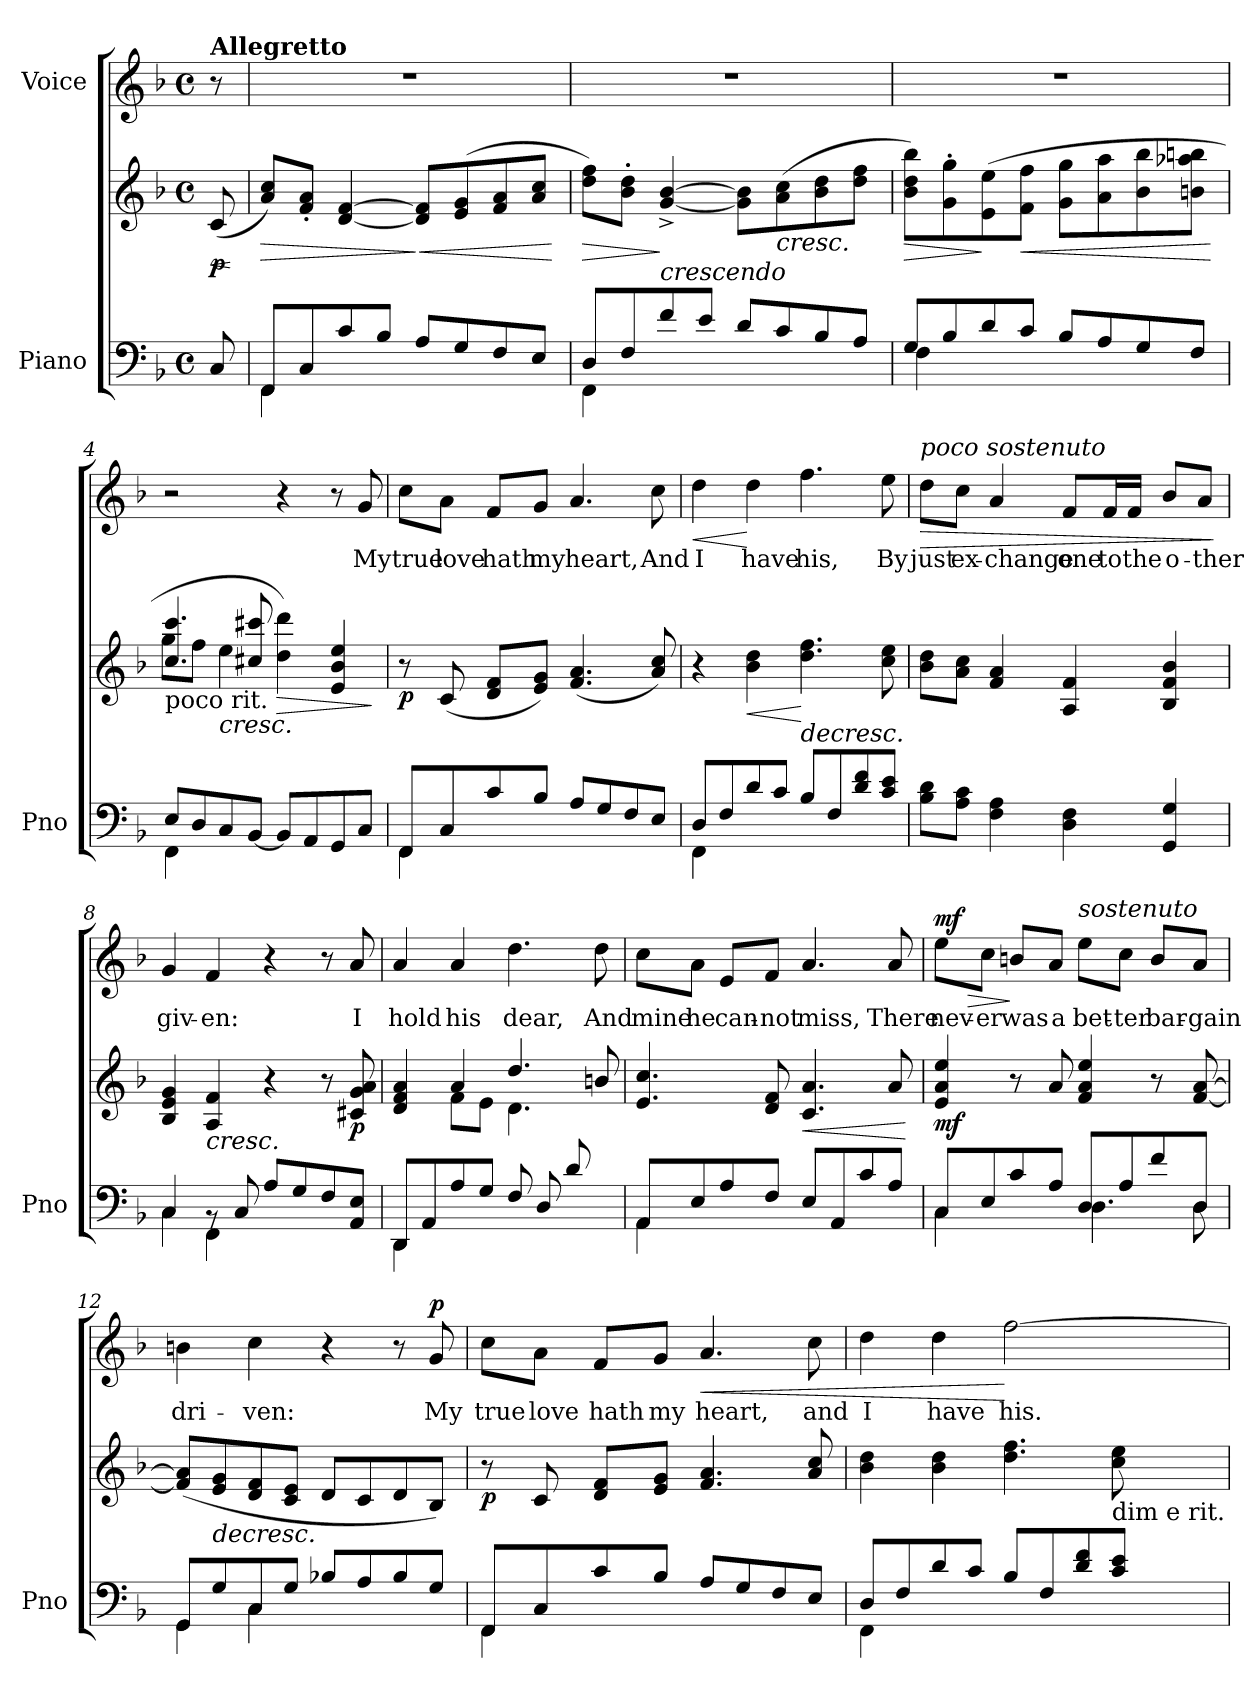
**kern	**kern	**dynam	**kern	**text	**dynam
*part2	*part2	*part2	*part1	*part1	*part1
*staff3	*staff2	*staff2/3	*staff1	*staff1	*staff1
*I"Piano	*	*	*I"Voice	*	*
*I'Pno	*	*	*	*	*
*clefF4	*clefG2	*	*clefG2	*	*
*k[b-]	*k[b-]	*	*k[b-]	*	*
*M4/4	*M4/4	*	*M4/4	*	*
*met(c)	*met(c)	*	*met(c)	*	*
=	=	=	=	=	=
!	!	!	!LO:TX:a:B:t=Allegretto	!	!
!	!	!LO:HP:b	!	!	!
!	!	!LO:DY:n=1:b	!	!	!
8C/	(>8c/	< p	8r	.	.
.	.	[	.	.	.
=1	=1	=1	=1	=1	=1
*^	*	*	*	*	*
!	!	!	!LO:HP:b	!	!	!
8FF/L	4FF\	8a/ 8cc/L)	>	1r	.	.
8C/	.	8f/' 8a/'J	.	.	.	.
8c/	2.ryy	[4d/ [4f/	.	.	.	.
8B-/J	.	.	.	.	.	.
!	!	!	!LO:HP:n=1:b	!	!	!
8A/L	.	8d/] 8f/]L	] <	.	.	.
8G/	.	(>8e/ 8g/	.	.	.	.
8F/	.	8f/ 8a/	.	.	.	.
8E/J	.	8a/ 8cc/J	.	.	.	.
*v	*v	*	*	*	*	*
.	.	[	.	.	.
=2	=2	=2	=2	=2	=2
*^	*	*	*	*	*
!	!	!	!LO:HP:b	!	!	!
8D/L	4FF\	8dd\ 8ff\L)	>	1r	.	.
8F/	.	8b-\' 8dd\'J	.	.	.	.
!	!	!LO:TX:b:i:t=crescendo	!	!	!	!
8f/	2.ryy	[4g/^ [4b-/^	]	.	.	.
8e/J	.	.	.	.	.	.
8d/L	.	8g\] 8b-\]L	.	.	.	.
!	!	!	!LO:HP:b	!	!	!
8c/	.	(>8a\ 8cc\	<	.	.	.
8B-/	.	8b-\ 8dd\	.	.	.	.
8A/J	.	8dd\ 8ff\J	.	.	.	.
=3	=3	=3	=3	=3	=3	=3
!	!	!	!LO:HP:b	!	!	!
8G/L	4F\	8b-\ 8dd\ 8bb-\L)	>	1r	.	.
8B-/	.	8g\' 8gg\'	[	.	.	.
8d/	2.ryy	(>8e\ 8ee\	]	.	.	.
!	!	!	!LO:HP:b	!	!	!
8c/J	.	8f\ 8ff\J	<	.	.	.
8B-/L	.	8g\ 8gg\L	.	.	.	.
8A/	.	8a\ 8aa\	.	.	.	.
8G/	.	8b-\ 8bb-\	.	.	.	.
8F/J	.	8bn\ 8aa-X\ 8bbn\J	.	.	.	.
*v	*v	*	*	*	*	*
.	.	[	.	.	.
!!LO:LB:g=z
=4	=4	=4	=4	=4	=4
*	*	*	*MM110	*	*
*^	*^	*	*	*	*
!	!	!LO:TX:b:t=poco  rit.	!	!	!	!	!
8E/L	4FF\	4.cc/ 4.ccc/	8gg\L	.	2r	.	.
8D/	.	.	8ff\J	.	.	.	.
!	!	!	!	!LO:HP:b	!	!	!
8C/	2.ryy	.	4ee\	<	.	.	.
[8BB-/J	.	8cc#X/ 8ccc#X/	.	.	.	.	.
*	*	*	*	*	*MM106	*	*
!	!	!	!	!LO:HP:b	!	!	!
8BB-/L]	.	4dd\ 4ddd\)	2ryy	>	4r	.	.
8AA/	.	.	.	.	.	.	.
8GG/	.	4e/ 4b-/ 4ee/	.	.	8r	.	.
!	!	!	!	!	!	!LO:LY:b	!LO:DY:a
!	!	!	!	!	!	!	!LO:DY:n=1:a
!	!	!	!	!	!	!	!LO:DY:n=2:a
8C/J	.	.	.	.	8g/	My	other-dynamics p other-dynamics
*v	*v	*	*	*	*	*	*
*	*v	*v	*	*	*	*
.	.	]	.	.	.
=5	=5	=5	=5	=5	=5
*	*	*	*MM112	*	*
*^	*	*	*	*	*
!	!	!	!LO:DY:b	!	!LO:LY:b	!
8FF/L	4FF\	8r	p	8cc\L	true	.
!	!	!	!	!	!LO:LY:b	!
8C/	.	(<8c/	.	8a\J	love	.
!	!	!	!	!	!LO:LY:b	!
8c/	2.ryy	8d/ 8f/L	.	8f/L	hath	.
!	!	!	!	!	!LO:LY:b	!
8B-/J	.	8e/ 8g/J)	.	8g/J	my	.
!	!	!	!	!	!LO:LY:b	!
8A/L	.	(>4.f/ 4.a/	.	4.a/	heart,	.
8G/	.	.	.	.	.	.
8F/	.	.	.	.	.	.
!	!	!	!	!	!LO:LY:b	!
8E/J	.	8a/ 8cc/)	.	8cc\	And	.
=6	=6	=6	=6	=6	=6	=6
!	!	!	!	!	!LO:LY:b	!LO:HP:b
8D/L	4FF\	4r	.	4dd\	I	<
8F/	.	.	.	.	.	.
!	!	!	!LO:HP:b	!	!LO:LY:b	!
8d/	2.ryy	4b-\ 4dd\	<	4dd\	have	[
8c/J	.	.	.	.	.	.
!	!	!	!LO:HP:n=1:b	!	!LO:LY:b	!
8B-/L	.	4.dd\ 4.ff\	[ >	4.ff\	his,	.
8F/	.	.	.	.	.	.
8d/ 8f/	.	.	.	.	.	.
!	!	!	!	!	!LO:LY:b	!
8c/ 8e/J	.	8cc\ 8ee\	.	8ee\	By	.
*v	*v	*	*	*	*	*
!!LO:PB:g=z
=7	=7	=7	=7	=7	=7
*	*	*	*MM110	*	*
!	!	!	!LO:TX:a:i:t=poco sostenuto	!	!
!	!	!	!	!LO:LY:b	!LO:HP:b
8B-\ 8d\L	8b-\ 8dd\L	.	8dd\L	just	>
!	!	!	!	!LO:LY:b	!
8A\ 8c\J	8a\ 8cc\J	.	8cc\J	ex-	.
!	!	!	!	!LO:LY:b	!
4F\ 4A\	4f/ 4a/	[	4a/	-change	.
!	!	!	!	!LO:LY:b	!
4D\ 4F\	4A/ 4f/	.	8f/L	one	.
!	!	!	!	!LO:LY:b	!
.	.	.	16f/L	to	.
!	!	!	!	!LO:LY:b	!
.	.	.	16f/JJ	the	.
!	!	!	!	!LO:LY:b	!
4GG/ 4G/	4B-/ 4f/ 4b-/	.	8b-/L	o-	.
!	!	!	!	!LO:LY:b	!
.	.	.	8a/J	-ther	.
.	.	.	.	.	]
=8	=8	=8	=8	=8	=8
*^	*	*	*	*	*
!	!	!	!	!	!LO:LY:b	!
4C/	4C\	4B-/ 4e/ 4g/	.	4g/	giv-	.
!	!	!	!LO:HP:b	!	!LO:LY:b	!
8rBB	4FF\	4A/ 4f/	<	4f/	-en:	.
8C/	.	.	.	.	.	.
*	*	*	*	*MM112	*	*
8A/L	2ryy	4r	]	4r	.	.
8G/	.	.	.	.	.	.
8F/	.	8r	.	8r	.	.
!	!	!	!LO:DY:b	!	!LO:LY:b	!
8AA/ 8E/J	.	8c#X/ 8g/ 8a/	p	8a/	I	.
=9	=9	=9	=9	=9	=9	=9
*	*	*^	*	*	*	*
*	*	*	*^	*	*	*	*
!	!	!	!	!	!	!	!LO:LY:b	!
8DD/L	4DD\	4d/ 4f/ 4a/	4ryy	2..ryy	.	4a/	hold	.
8AA/	.	.	.	.	.	.	.	.
!	!	!	!	!	!	!	!LO:LY:b	!
8A/	8ryy	4a/	8f\L	.	.	4a/	his	.
8G/J	2ryy	.	8e\J	.	.	.	.	.
!	!	!	!	!	!	!	!LO:LY:b	!
8F/L	.	4.dd/	4.d\	.	.	4.dd\	dear,	.
8D/	.	.	.	.	.	.	.	.
8d/	.	.	.	.	.	.	.	.
!	!	!	!	!	!	!	!LO:LY:b	!
8ryy	8ryy	8bn/	8ryy	8f\J	.	8dd\	And	.
!!LO:PB:g=z
=10	=10	=10	=10	=10	=10	=10	=10	=10
!	!	!	!	!	!	!	!LO:LY:b	!
*	*	*v	*v	*v	*	*	*	*
8AA/L	4AA\	4.e/ 4.cc/	.	8cc\L	mine	.
!	!	!	!	!	!LO:LY:b	!
8E/	.	.	.	8a\J	he	.
!	!	!	!	!	!LO:LY:b	!
8A/	2.ryy	.	.	8e/L	can-	.
!	!	!	!	!	!LO:LY:b	!
8F/J	.	8d/ 8f/	.	8f/J	-not	.
!	!	!	!LO:HP:b	!	!LO:LY:b	!
8E/L	.	4.c/ 4.a/	<	4.a/	miss,	.
8AA/	.	.	.	.	.	.
8c/	.	.	.	.	.	.
!	!	!	!	!	!LO:LY:b	!
8A/J	.	8a/	.	8a/	There	.
*v	*v	*	*	*	*	*
.	.	[	.	.	.
=11	=11	=11	=11	=11	=11
*^	*	*	*	*	*
!	!	!	!LO:DY:b	!	!LO:LY:b	!LO:HP:b
!	!	!	!	!	!	!LO:DY:n=1:a
8C/L	4C\	4e/ 4a/ 4ee/	mf	8ee\L	nev-	> mf
!	!	!	!	!	!LO:LY:b	!
8E/	.	.	.	8cc\J	-er	.
!	!	!	!	!	!LO:LY:b	!
8c/	4ryy	8r	.	8bn/L	was	]
!	!	!	!	!	!LO:LY:b	!
8A/J	.	8a/	.	8a/J	a	.
*	*	*	*	*MM110	*	*
!	!	!	!	!LO:TX:a:i:t=sostenuto	!	!
!LO:N:head=solid	!LO:N:head=solid	!	!	!	!LO:LY:b	!
8D/L	4.D\	4f/ 4a/ 4ee/	.	8ee\L	bet-	.
!	!	!	!	!	!LO:LY:b	!
8A/	.	.	.	8cc\J	-ter	.
!	!	!	!	!	!LO:LY:b	!
8f/	.	8r	.	8b/L	bar-	.
!	!	!	!	!	!LO:LY:b	!
8D/J	8D\	[8f/ [8a/	.	8a/J	-gain	.
=12	=12	=12	=12	=12	=12	=12
!	!	!	!	!	!LO:LY:b	!
8GG/L	4GG\	(>8f/] 8a/]L	.	4bn\	dri-	.
!	!	!	!LO:HP:b	!	!	!
8G/	.	8e/ 8g/	>	.	.	.
*	*	*	*	*MM112	*	*
!	!	!	!	!	!LO:LY:b	!
8C/	4C\	8d/ 8f/	.	4cc\	-ven:	.
8G/J	.	8c/ 8e/J	.	.	.	.
8B-X/L	2ryy	8d/L	.	4r	.	.
8A/	.	8c/	.	.	.	.
8B-/	.	8d/	[	8r	.	.
!	!	!	!	!	!LO:LY:b	!LO:DY:a
8G/J	.	8B-/J)	.	8g/	My	p
!!LO:LB:g=z
=13	=13	=13	=13	=13	=13	=13
!	!	!	!LO:DY:b	!	!LO:LY:b	!
8FF/L	4FF\	8r	p	8cc\L	true	.
!	!	!	!	!	!LO:LY:b	!
8C/	.	8c/	.	8a\J	love	.
!	!	!	!	!	!LO:LY:b	!
8c/	2.ryy	8d/ 8f/L	.	8f/L	hath	.
!	!	!	!	!	!LO:LY:b	!
8B-/J	.	8e/ 8g/J	.	8g/J	my	.
!	!	!	!	!	!LO:LY:b	!LO:HP:b
8A/L	.	4.f/ 4.a/	.	4.a/	heart,	<
8G/	.	.	.	.	.	.
8F/	.	.	.	.	.	.
!	!	!	!	!	!LO:LY:b	!
8E/J	.	8a/ 8cc/	.	8cc\	and	.
=14	=14	=14	=14	=14	=14	=14
!	!	!	!	!	!LO:LY:b	!
*	*	*	*	*^	*	*
8D/L	4FF\	4b-\ 4dd\	.	4dd\	2.ryy	I	.
8F/	.	.	.	.	.	.	.
!	!	!	!	!	!	!LO:LY:b	!
8d/	2.ryy	4b-\ 4dd\	.	4dd\	.	have	.
8c/J	.	.	.	.	.	.	.
!	!	!	!	!	!	!LO:LY:b	!
8B-/L	.	4.dd\ 4.ff\	.	[2ff\	.	his.	[
8F/	.	.	.	.	.	.	.
*	*	*	*	*MM110	*	*	*
8d/ 8f/	.	.	.	.	4ryy	.	.
!	!	!LO:TX:b:t=dim e rit.	!	!	!	!	!
8c/ 8e/J	.	8cc\ 8ee\	]	.	.	.	.
*v	*v	*	*	*v	*v	*	*
=	=	=	=	=	=
*-	*-	*-	*-	*-	*-
